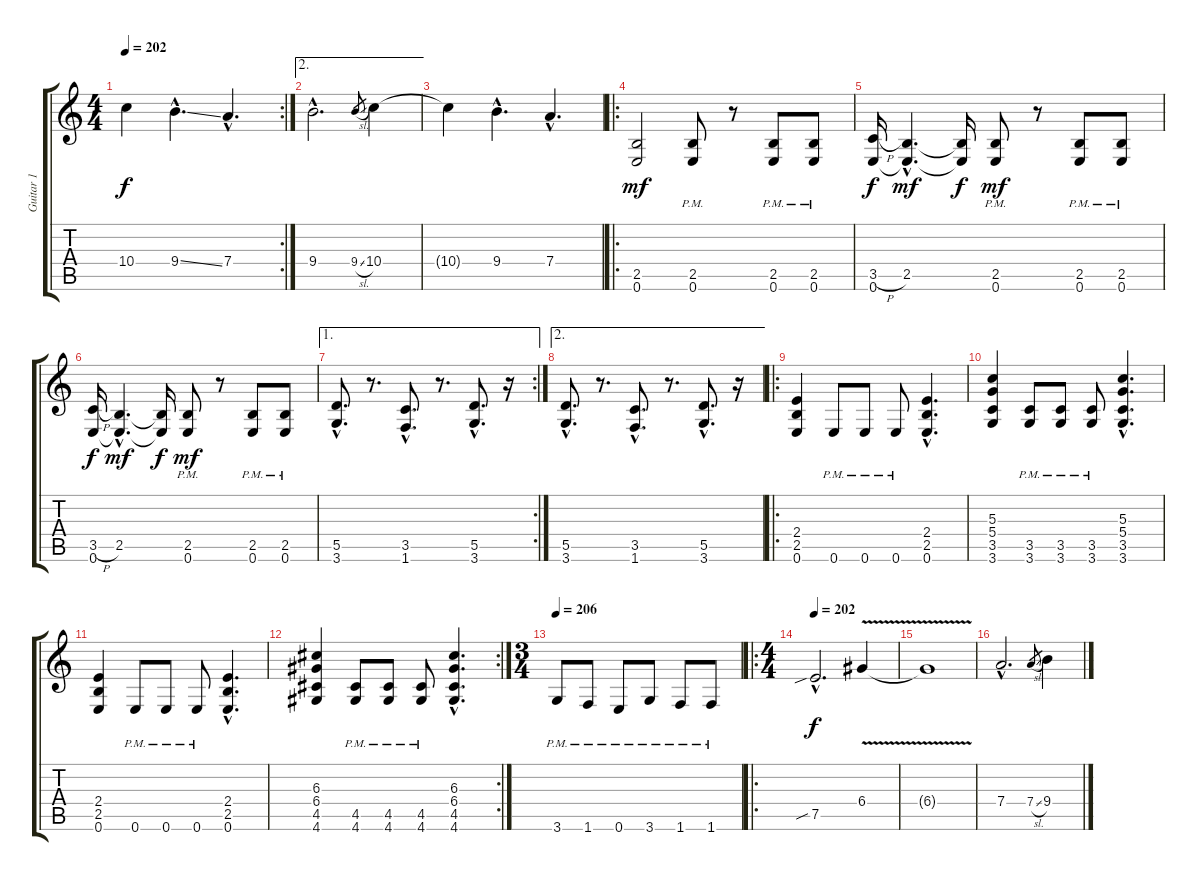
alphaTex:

\track ("Guitar 1" "Guitar 1") {instrument distortionguitar}
\staff {score tabs}
\tuning (E4 B3 G3 D3 A2 E2) {hide}
\rc 2
\ts (4 4)
\tempo 202
\clef g2
\ks c
10.4{t}.4{dy f} 9.4{ss hac}.4{d} 7.4{hac}.4{d} |
\ae 2
9.4{hac}.2{d} 9.4{sl}.8{gr} 10.4.4 |
10.4{t}.4 9.4{hac}.4{d} 7.4{hac}.4{d} |
\ro
(2.5 0.6).2{dy mf} (2.5{pm} 0.6{pm}).8 r.8 (2.5{pm} 0.6{pm}).8 (2.5{pm} 0.6{pm}).8 |
(3.5{h} 0.6).16{dy f} (2.5{hac} 0.6{hac t}).4{d dy mf} (2.5{t} 0.6{t}).16{dy f} (2.5{pm} 0.6{pm}).8{dy mf} r.8 (2.5{pm} 0.6{pm}).8 (2.5{pm} 0.6{pm}).8 |
(3.5{h} 0.6).16{dy f} (2.5{hac} 0.6{hac t}).4{d dy mf} (2.5{t} 0.6{t}).16{dy f} (2.5{pm} 0.6{pm}).8{dy mf} r.8 (2.5{pm} 0.6{pm}).8 (2.5{pm} 0.6{pm}).8 |
\ae 1
\rc 2
(5.5{hac} 3.6{hac}).8{d} r.8{d} (3.5{hac} 1.6{hac}).8{d} r.8{d} (5.5{hac} 3.6{hac}).8{d} r.16 |
\ae 2
(5.5{hac} 3.6{hac}).8{d} r.8{d} (3.5{hac} 1.6{hac}).8{d} r.8{d} (5.5{hac} 3.6{hac}).8{d} r.16 |
\ro
(2.4 2.5 0.6).4 0.6{pm}.8 0.6{pm}.8 0.6{pm}.8 (2.4{hac} 2.5{hac} 0.6{hac}).4{d} |
(5.3 5.4 3.5 3.6).4 (3.5{pm} 3.6{pm}).8 (3.5{pm} 3.6{pm}).8 (3.5{pm} 3.6{pm}).8 (5.3{hac} 5.4{hac} 3.5{hac} 3.6{hac}).4{d} |
(2.4 2.5 0.6).4 0.6{pm}.8 0.6{pm}.8 0.6{pm}.8 (2.4{hac} 2.5{hac} 0.6{hac}).4{d} |
\rc 2
(6.3 6.4 4.5 4.6).4 (4.5{pm} 4.6{pm}).8 (4.5{pm} 4.6{pm}).8 (4.5{pm} 4.6{pm}).8 (6.3{hac} 6.4{hac} 4.5{hac} 4.6{hac}).4{d} |
\ts (3 4)
\tempo 206
3.6{pm}.8 1.6{pm}.8 0.6{pm}.8 3.6{pm}.8 1.6{pm}.8 1.6{pm}.8 |
\ro
\ts (4 4)
\tempo 202
7.5{sib hac}.2{d dy f} 6.4{v}.4 |
6.4{t}.1 |
7.4{hac}.2{d} 7.4{sl}.8{gr} 9.4.4
